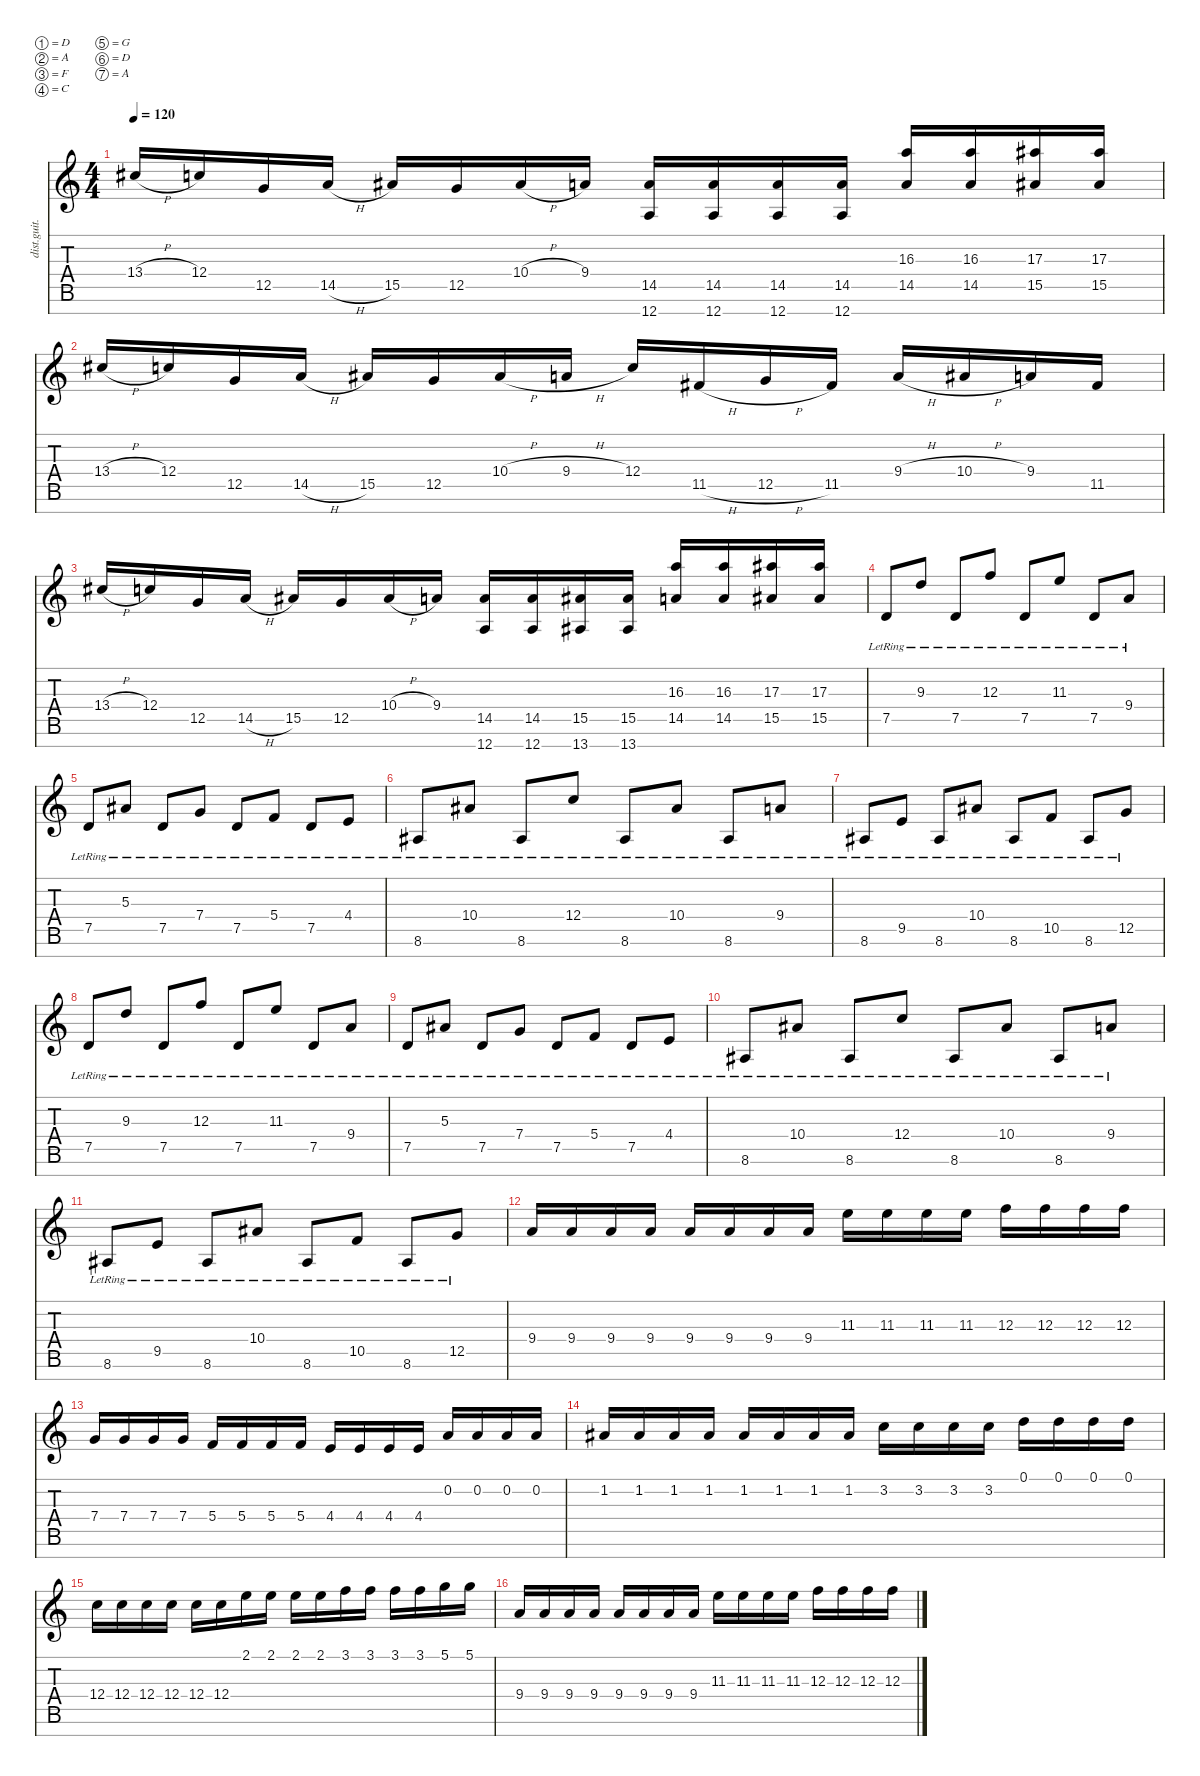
\defaultSystemsLayout 4
\hideDynamics
\bracketExtendMode nobrackets
\otherSystemsTrackNameOrientation horizontal
\track ("Guitar 2" "dist.guit.") {instrument distortionguitar}
\staff {score tabs}
\tuning (D4 A3 F3 C3 G2 D2 A1)
\ts (4 4)
\tempo 120
\clef g2
\ks c
13.4{h acc #}.16{dy f beam Up} 12.4.16{beam Up} 12.5.16{beam Up} 14.5{h}.16{beam Up} 15.5{acc #}.16{beam Up} 12.5.16{beam Up} 10.4{h acc #}.16{beam Up} 9.4.16{beam Up} (14.5 12.7).16{beam Up} (14.5 12.7).16{beam Up} (14.5 12.7).16{beam Up} (14.5 12.7).16{beam Up} (16.3 14.5).16{beam Up} (16.3 14.5).16{beam Up} (17.3{acc #} 15.5{acc #}).16{beam Up} (17.3{acc #} 15.5{acc #}).16{beam Up} |
13.4{h acc #}.16{beam Up} 12.4.16{beam Up} 12.5.16{beam Up} 14.5{h}.16{beam Up} 15.5{acc #}.16{beam Up} 12.5.16{beam Up} 10.4{h acc #}.16{beam Up} 9.4{h}.16{beam Up} 12.4.16{beam Up} 11.5{h acc #}.16{beam Up} 12.5{h}.16{beam Up} 11.5{acc #}.16{beam Up} 9.4{h}.16{beam Up} 10.4{h acc #}.16{beam Up} 9.4.16{beam Up} 11.5{acc #}.16{beam Up} |
13.4{h acc #}.16{beam Up} 12.4.16{beam Up} 12.5.16{beam Up} 14.5{h}.16{beam Up} 15.5{acc #}.16{beam Up} 12.5.16{beam Up} 10.4{h acc #}.16{beam Up} 9.4.16{beam Up} (14.5 12.7).16{beam Up} (14.5 12.7).16{beam Up} (15.5{acc #} 13.7{acc #}).16{beam Up} (15.5{acc #} 13.7{acc #}).16{beam Up} (16.3 14.5).16{beam Up} (16.3 14.5).16{beam Up} (17.3{acc #} 15.5{acc #}).16{beam Up} (17.3{acc #} 15.5{acc #}).16{beam Up} |
\beaming (8 2 2 2 2)
7.5{lr}.8{beam Up} 9.3{lr}.8{beam Up} 7.5{lr}.8{beam Up} 12.3{lr}.8{beam Up} 7.5{lr}.8{beam Up} 11.3{lr}.8{beam Up} 7.5{lr}.8{beam Up} 9.4{lr}.8{beam Up} |
7.5{lr}.8{beam Up} 5.3{lr acc #}.8{beam Up} 7.5{lr}.8{beam Up} 7.4{lr}.8{beam Up} 7.5{lr}.8{beam Up} 5.4{lr}.8{beam Up} 7.5{lr}.8{beam Up} 4.4{lr}.8{beam Up} |
8.6{lr acc #}.8{beam Up} 10.4{lr acc #}.8{beam Up} 8.6{lr acc #}.8{beam Up} 12.4{lr}.8{beam Up} 8.6{lr acc #}.8{beam Up} 10.4{lr acc #}.8{beam Up} 8.6{lr acc #}.8{beam Up} 9.4{lr}.8{beam Up} |
8.6{lr acc #}.8{beam Up} 9.5{lr}.8{beam Up} 8.6{lr acc #}.8{beam Up} 10.4{lr acc #}.8{beam Up} 8.6{lr acc #}.8{beam Up} 10.5{lr}.8{beam Up} 8.6{lr acc #}.8{beam Up} 12.5{lr}.8{beam Up} |
7.5{lr}.8{beam Up} 9.3{lr}.8{beam Up} 7.5{lr}.8{beam Up} 12.3{lr}.8{beam Up} 7.5{lr}.8{beam Up} 11.3{lr}.8{beam Up} 7.5{lr}.8{beam Up} 9.4{lr}.8{beam Up} |
7.5{lr}.8{beam Up} 5.3{lr acc #}.8{beam Up} 7.5{lr}.8{beam Up} 7.4{lr}.8{beam Up} 7.5{lr}.8{beam Up} 5.4{lr}.8{beam Up} 7.5{lr}.8{beam Up} 4.4{lr}.8{beam Up} |
8.6{lr acc #}.8{beam Up} 10.4{lr acc #}.8{beam Up} 8.6{lr acc #}.8{beam Up} 12.4{lr}.8{beam Up} 8.6{lr acc #}.8{beam Up} 10.4{lr acc #}.8{beam Up} 8.6{lr acc #}.8{beam Up} 9.4{lr}.8{beam Up} |
8.6{lr acc #}.8{beam Up} 9.5{lr}.8{beam Up} 8.6{lr acc #}.8{beam Up} 10.4{lr acc #}.8{beam Up} 8.6{lr acc #}.8{beam Up} 10.5{lr}.8{beam Up} 8.6{lr acc #}.8{beam Up} 12.5{lr}.8{beam Up} |
9.4.16{beam Up} 9.4.16{beam Up} 9.4.16{beam Up} 9.4.16{beam Up} 9.4.16{beam Up} 9.4.16{beam Up} 9.4.16{beam Up} 9.4.16{beam Up} 11.3.16{beam Down} 11.3.16{beam Down} 11.3.16{beam Down} 11.3.16{beam Down} 12.3.16{beam Down} 12.3.16{beam Down} 12.3.16{beam Down} 12.3.16{beam Down} |
7.4.16{beam Up} 7.4.16{beam Up} 7.4.16{beam Up} 7.4.16{beam Up} 5.4.16{beam Up} 5.4.16{beam Up} 5.4.16{beam Up} 5.4.16{beam Up} 4.4.16{beam Up} 4.4.16{beam Up} 4.4.16{beam Up} 4.4.16{beam Up} 0.2.16{beam Up} 0.2.16{beam Up} 0.2.16{beam Up} 0.2.16{beam Up} |
1.2{acc #}.16{beam Up} 1.2{acc #}.16{beam Up} 1.2{acc #}.16{beam Up} 1.2{acc #}.16{beam Up} 1.2{acc #}.16{beam Up} 1.2{acc #}.16{beam Up} 1.2{acc #}.16{beam Up} 1.2{acc #}.16{beam Up} 3.2.16{beam Down} 3.2.16{beam Down} 3.2.16{beam Down} 3.2.16{beam Down} 0.1.16{beam Down} 0.1.16{beam Down} 0.1.16{beam Down} 0.1.16{beam Down} |
12.4.16{beam Down} 12.4.16{beam Down} 12.4.16{beam Down} 12.4.16{beam Down} 12.4.16{beam Down} 12.4.16{beam Down} 2.1.16{beam Down} 2.1.16{beam Down} 2.1.16{beam Down} 2.1.16{beam Down} 3.1.16{beam Down} 3.1.16{beam Down} 3.1.16{beam Down} 3.1.16{beam Down} 5.1.16{beam Down} 5.1.16{beam Down} |
9.4.16{beam Up} 9.4.16{beam Up} 9.4.16{beam Up} 9.4.16{beam Up} 9.4.16{beam Up} 9.4.16{beam Up} 9.4.16{beam Up} 9.4.16{beam Up} 11.3.16{beam Down} 11.3.16{beam Down} 11.3.16{beam Down} 11.3.16{beam Down} 12.3.16{beam Down} 12.3.16{beam Down} 12.3.16{beam Down} 12.3.16{beam Down}
